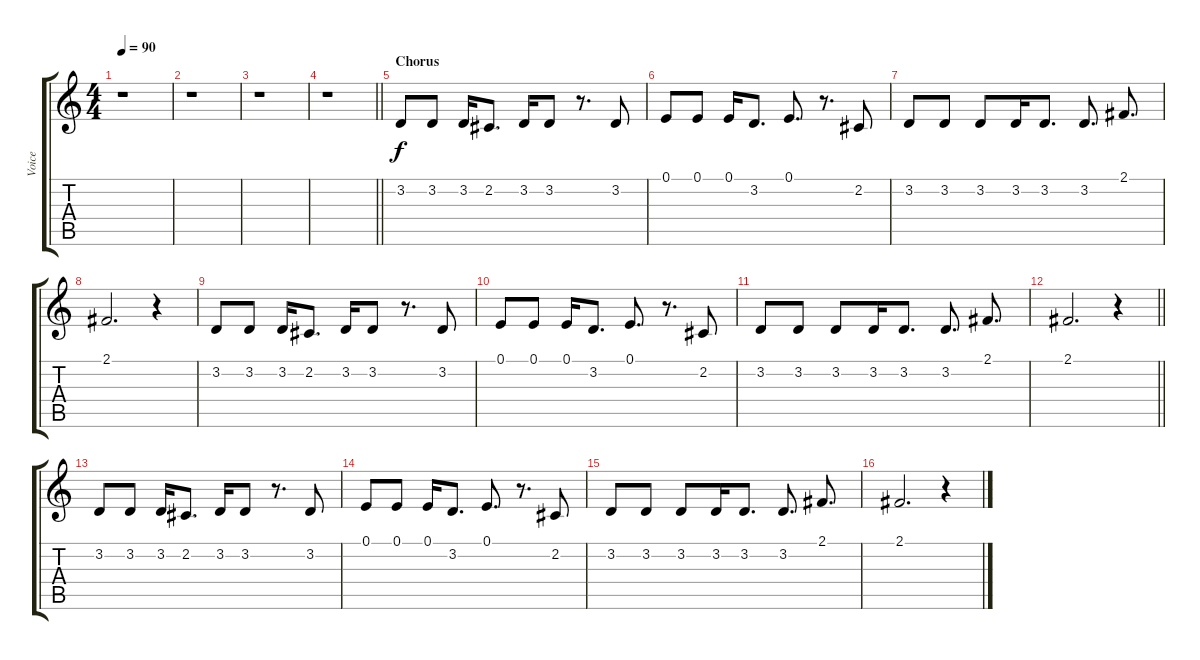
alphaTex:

\track ("Voice" "Voice") {instrument lead6voice}
\staff {score tabs}
\tuning (E4 B3 G3 D3 A2 E2) {hide}
\ts (4 4)
\tempo 90
\clef g2
\ks c
r.1{dy f} |
r.1 |
r.1 |
\barLineRight lightlight
r.1 |
\section ("" "Chorus ")
3.2.8 3.2.8 3.2.16 2.2.8{d} 3.2.16 3.2.8 r.8{d} 3.2.8 |
0.1.8 0.1.8 0.1.16 3.2.8{d} 0.1.8{d} r.8{d} 2.2.8 |
3.2.8 3.2.8 3.2.8 3.2.16 3.2.8{d} 3.2.8{d} 2.1.8{d} |
2.1.2{d} r.4 |
3.2.8 3.2.8 3.2.16 2.2.8{d} 3.2.16 3.2.8 r.8{d} 3.2.8 |
0.1.8 0.1.8 0.1.16 3.2.8{d} 0.1.8{d} r.8{d} 2.2.8 |
3.2.8 3.2.8 3.2.8 3.2.16 3.2.8{d} 3.2.8{d} 2.1.8{d} |
\barLineRight lightlight
2.1.2{d} r.4 |
3.2.8 3.2.8 3.2.16 2.2.8{d} 3.2.16 3.2.8 r.8{d} 3.2.8 |
0.1.8 0.1.8 0.1.16 3.2.8{d} 0.1.8{d} r.8{d} 2.2.8 |
3.2.8 3.2.8 3.2.8 3.2.16 3.2.8{d} 3.2.8{d} 2.1.8{d} |
2.1.2{d} r.4
